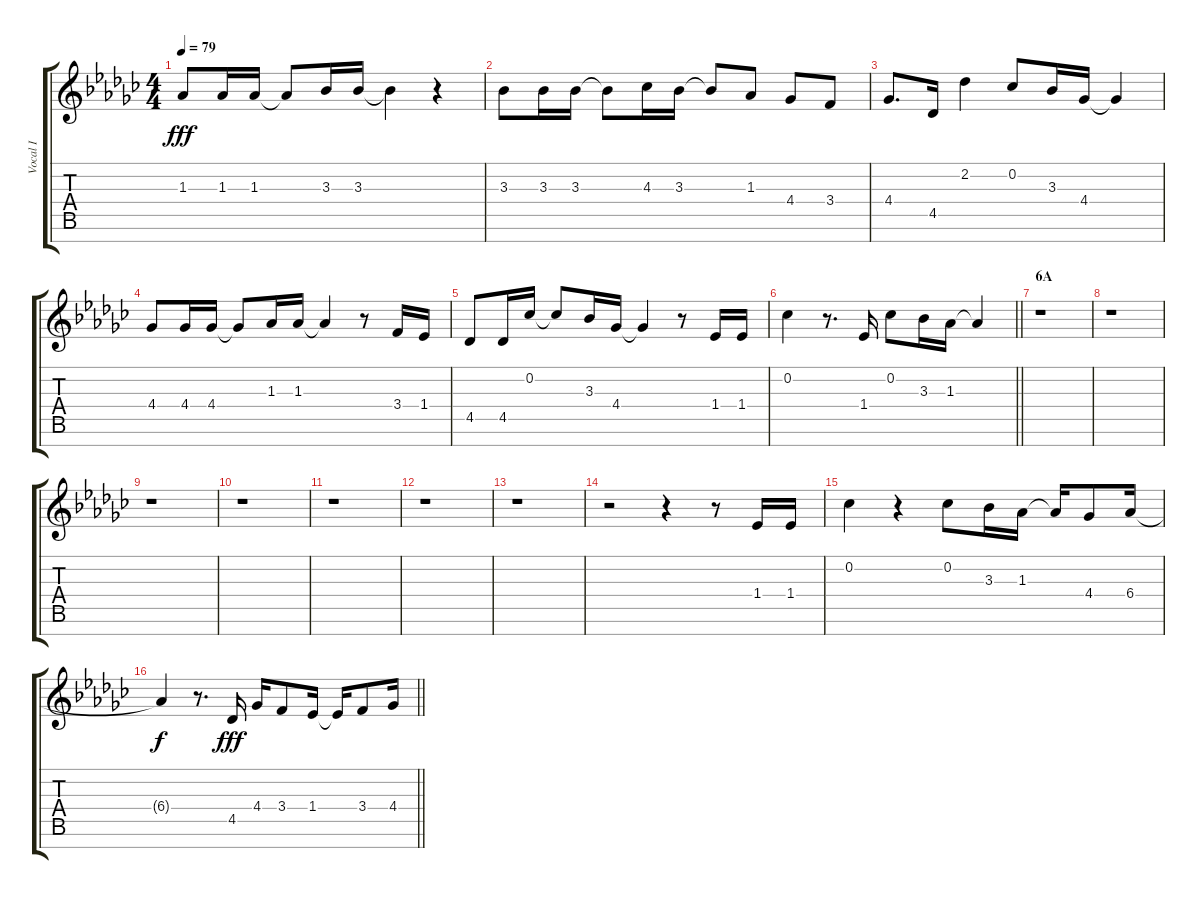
\track ("Vocal I" "Vocal I") {instrument voiceoohs}
\staff {score tabs}
\tuning (E5 B4 G4 D4 A3 E3 B2) {hide}
\ts (4 4)
\tempo 79
\clef g2
\ks gb
1.3.8{dy fff} 1.3.16 1.3.16 1.3{t}.8 3.3.16 3.3.16 3.3{t}.4 r.4 |
3.3.8 3.3.16 3.3.16 3.3{t}.8 4.3.16 3.3.16 3.3{t}.8 1.3.8 4.4.8 3.4.8 |
4.4.8{d} 4.5.16 2.2.4 0.2.8 3.3.16 4.4.16 4.4{t}.4 |
4.4.8 4.4.16 4.4.16 4.4{t}.8 1.3.16 1.3.16 1.3{t}.4 r.8 3.4.16 1.4.16 |
4.5.8 4.5.16 0.2.16 0.2{t}.8 3.3.16 4.4.16 4.4{t}.4 r.8 1.4.16 1.4.16 |
\barLineRight lightlight
0.2.4 r.8{d} 1.4.16 0.2.8 3.3.16 1.3.16 1.3{t}.4 |
\section ("" "6A")
r.1 |
r.1 |
r.1 |
r.1 |
r.1 |
r.1 |
r.1 |
r.2 r.4 r.8 1.4.16 1.4.16 |
0.2.4 r.4 0.2.8 3.3.16 1.3.16 1.3{t}.16 4.4.8 6.4.16 |
\barLineRight lightlight
6.4{t}.4{dy f} r.8{d} 4.5.16{dy fff} 4.4.16 3.4.8 1.4.16 1.4{t}.16 3.4.8 4.4.16
